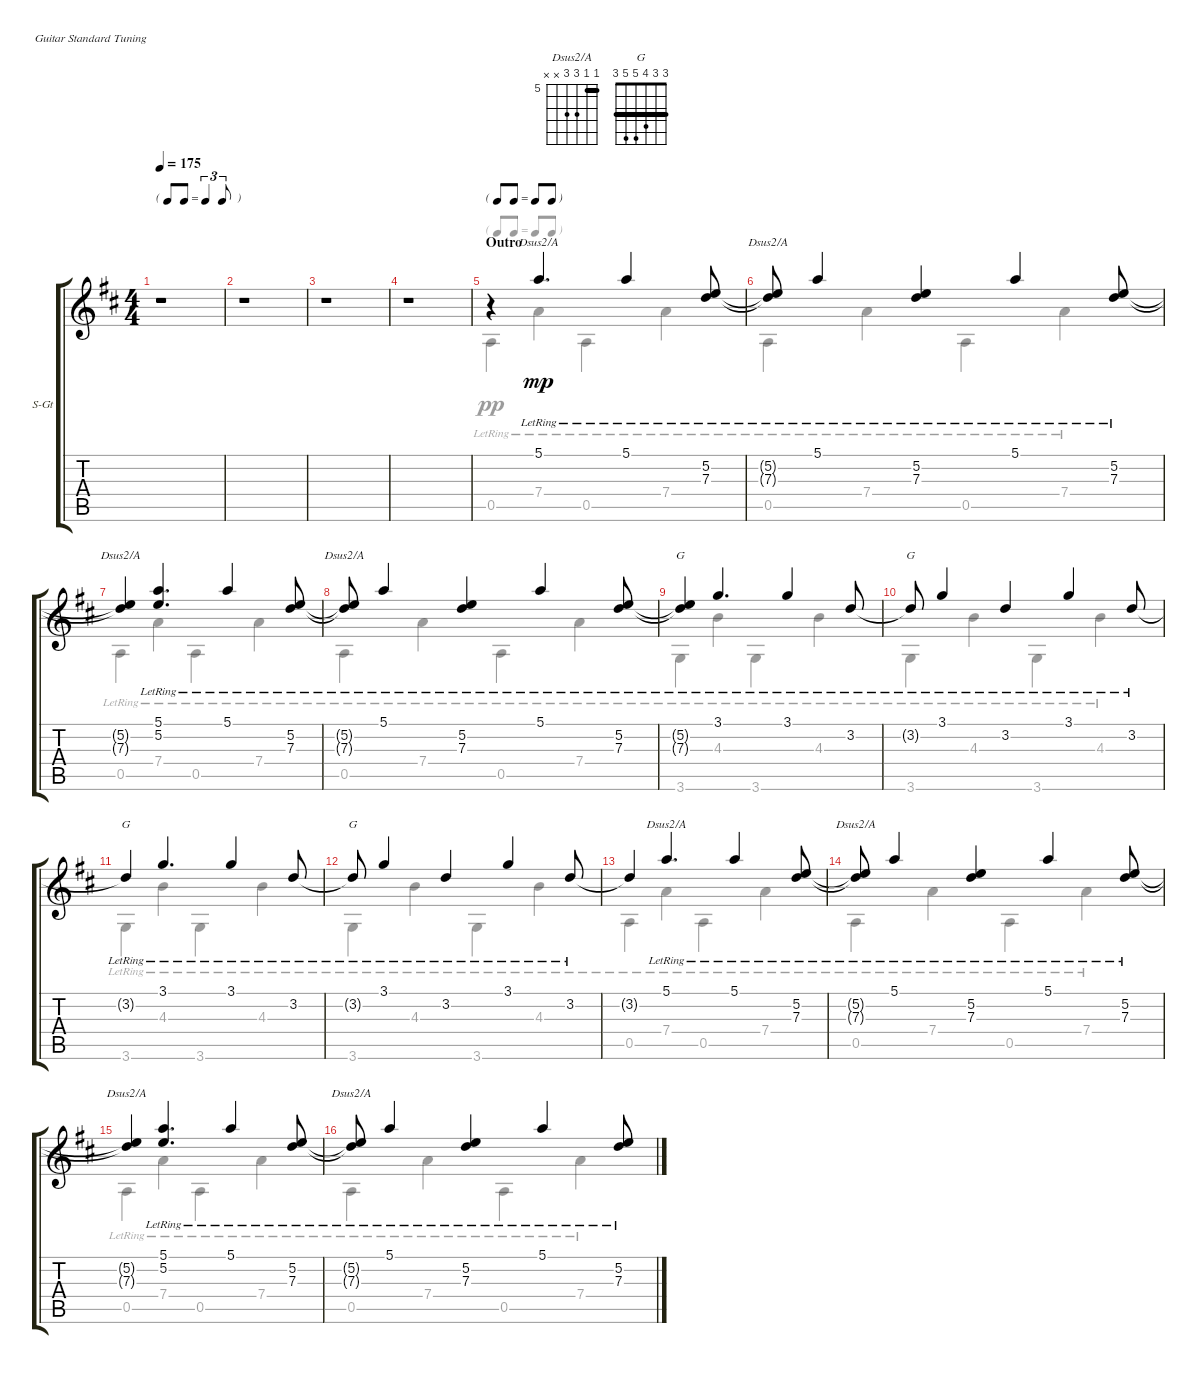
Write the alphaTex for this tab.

\defaultSystemsLayout 4
\bracketExtendMode groupsimilarinstruments
\firstSystemTrackNameOrientation horizontal
\otherSystemsTrackNameOrientation horizontal
\track ("Paul's Fingerpicking" "S-Gt") {instrument acousticguitarsteel}
\staff {score tabs}
\tuning (E4 B3 G3 D3 A2 E2)
\chord ("Dsus2/A" 5 5 7 7 x x) {firstfret 5 barre 5}
\chord ("G" 3 3 4 5 5 3) {barre (3 3)}
\voice
\ts (4 4)
\tf triplet8th
\tempo 175
\clef g2
\ks d
r.1{dy mp} |
r.1 |
r.1 |
r.1 |
\tf none
\section ("" "Outro")
r.4 5.1{lr}.4{d ch "Dsus2/A"} 5.1{lr}.4 (5.2{lr} 7.3{lr}).8 |
(5.2{lr t} 7.3{lr t}).8{ch "Dsus2/A"} 5.1{lr}.4 (5.2{lr} 7.3{lr}).4 5.1{lr}.4 (5.2{lr} 7.3{lr}).8 |
(5.2{t} 7.3{t}).4{ch "Dsus2/A"} (5.1{lr} 5.2).4{d} 5.1{lr}.4 (5.2{lr} 7.3{lr}).8 |
(5.2{lr t} 7.3{lr t}).8{ch "Dsus2/A"} 5.1{lr}.4 (5.2{lr} 7.3{lr}).4 5.1{lr}.4 (5.2{lr} 7.3{lr}).8 |
(5.2{lr t} 7.3{lr t}).4{ch "G"} 3.1{lr}.4{d} 3.1{lr}.4 3.2{lr}.8 |
3.2{lr t}.8{ch "G"} 3.1{lr}.4 3.2{lr}.4 3.1{lr}.4 3.2{lr}.8 |
3.2{lr t}.4{ch "G"} 3.1{lr}.4{d} 3.1{lr}.4 3.2{lr}.8 |
3.2{lr t}.8{ch "G"} 3.1{lr}.4 3.2{lr}.4 3.1{lr}.4 3.2{lr}.8 |
3.2{t}.4 5.1{lr}.4{d ch "Dsus2/A"} 5.1{lr}.4 (5.2{lr} 7.3{lr}).8 |
(5.2{lr t} 7.3{lr t}).8{ch "Dsus2/A"} 5.1{lr}.4 (5.2{lr} 7.3{lr}).4 5.1{lr}.4 (5.2{lr} 7.3{lr}).8 |
(5.2{t} 7.3{t}).4{ch "Dsus2/A"} (5.1{lr} 5.2).4{d} 5.1{lr}.4 (5.2{lr} 7.3{lr}).8 |
(5.2{lr t} 7.3{lr t}).8{ch "Dsus2/A"} 5.1{lr}.4 (5.2{lr} 7.3{lr}).4 5.1{lr}.4 (5.2{lr} 7.3{lr}).8
\voice
\clef g2
\ottava regular
\simile none
\ks d
|
|
|
|
0.5{lr}.4{dy pp} 7.4{lr}.4 0.5{lr}.4 7.4{lr}.4 |
0.5{lr}.4 7.4{lr}.4 0.5{lr}.4 7.4{lr}.4 |
0.5{lr}.4 7.4{lr}.4 0.5{lr}.4 7.4{lr}.4 |
0.5{lr}.4 7.4{lr}.4 0.5{lr}.4 7.4{lr}.4 |
3.6{lr}.4 4.3{lr}.4 3.6{lr}.4 4.3{lr}.4 |
3.6{lr}.4 4.3{lr}.4 3.6{lr}.4 4.3{lr}.4 |
3.6{lr}.4 4.3{lr}.4 3.6{lr}.4 4.3{lr}.4 |
3.6{lr}.4 4.3{lr}.4 3.6{lr}.4 4.3{lr}.4 |
0.5{lr}.4 7.4{lr}.4 0.5{lr}.4 7.4{lr}.4 |
0.5{lr}.4 7.4{lr}.4 0.5{lr}.4 7.4{lr}.4 |
0.5{lr}.4 7.4{lr}.4 0.5{lr}.4 7.4{lr}.4 |
0.5{lr}.4 7.4{lr}.4 0.5{lr}.4 7.4{lr}.4
